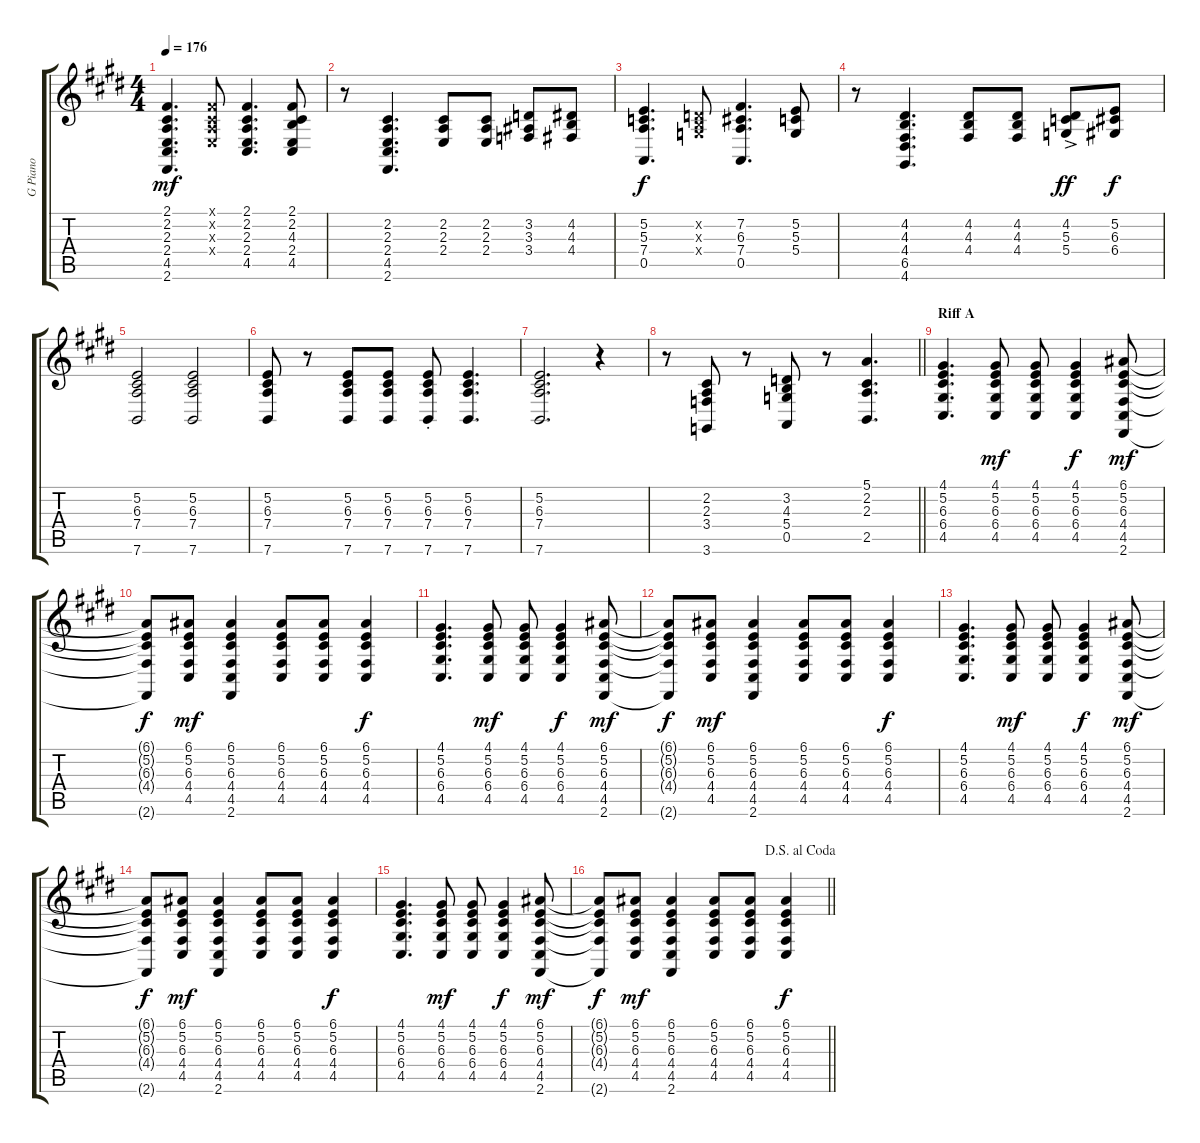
\track ("G Piano" "G Piano") {instrument brightacousticpiano}
\staff {score tabs}
\tuning (E4 B3 G3 D3 A2 E2) {hide}
\ts (4 4)
\tempo 176
\clef g2
\ks e
(2.1 2.2 2.3 2.4 4.5 2.6).4{d dy mf} (2.1{x} 2.2{x} 2.3{x} 2.4{x}).8 (2.1 2.2 2.3 2.4 4.5).4{d} (2.1 2.2 4.3 2.4 4.5).8 |
r.8 (2.2 2.3 2.4 4.5 2.6).4{d} (2.2 2.3 2.4).8 (2.2 2.3 2.4).8 (3.2 3.3 3.4).8 (4.2 4.3 4.4).8 |
(5.2 5.3 7.4 0.5).4{d dy f} (3.2{x} 4.3{x} 5.4{x}).8 (7.2 6.3 7.4 0.5).4{d} (5.2 5.3 5.4).8 |
r.8 (4.2 4.3 4.4 6.5 4.6).4{d} (4.2 4.3 4.4).8 (4.2 4.3 4.4).8 (4.2{ac} 5.3{ac} 5.4{ac}).8{dy ff} (5.2 6.3 6.4).8{dy f} |
(5.2 6.3 7.4 7.6).2 (5.2 6.3 7.4 7.6).2 |
(5.2 6.3 7.4 7.6).8 r.8 (5.2 6.3 7.4 7.6).8 (5.2 6.3 7.4 7.6).8 (5.2{st} 6.3{st} 7.4{st} 7.6{st}).8 (5.2 6.3 7.4 7.6).4{d} |
(5.2 6.3 7.4 7.6).2{d} r.4 |
\barLineRight lightlight
r.8 (2.2 2.3 3.4 3.6).8 r.8 (3.2 4.3 5.4 0.5).8 r.8 (5.1 2.2 2.3 2.5).4{d} |
\section ("" "Riff A")
(4.1 5.2 6.3 6.4 4.5).4{d} (4.1 5.2 6.3 6.4 4.5).8{dy mf} (4.1 5.2 6.3 6.4 4.5).8 (4.1 5.2 6.3 6.4 4.5).4{dy f} (6.1 5.2 6.3 4.4 4.5 2.6).8{dy mf} |
(6.1{t} 5.2{t} 6.3{t} 4.4{t} 2.6{t}).8{dy f} (6.1 5.2 6.3 4.4 4.5).8{dy mf} (6.1 5.2 6.3 4.4 4.5 2.6).4 (6.1 5.2 6.3 4.4 4.5).8 (6.1 5.2 6.3 4.4 4.5).8 (6.1 5.2 6.3 4.4 4.5).4{dy f} |
(4.1 5.2 6.3 6.4 4.5).4{d} (4.1 5.2 6.3 6.4 4.5).8{dy mf} (4.1 5.2 6.3 6.4 4.5).8 (4.1 5.2 6.3 6.4 4.5).4{dy f} (6.1 5.2 6.3 4.4 4.5 2.6).8{dy mf} |
(6.1{t} 5.2{t} 6.3{t} 4.4{t} 2.6{t}).8{dy f} (6.1 5.2 6.3 4.4 4.5).8{dy mf} (6.1 5.2 6.3 4.4 4.5 2.6).4 (6.1 5.2 6.3 4.4 4.5).8 (6.1 5.2 6.3 4.4 4.5).8 (6.1 5.2 6.3 4.4 4.5).4{dy f} |
(4.1 5.2 6.3 6.4 4.5).4{d} (4.1 5.2 6.3 6.4 4.5).8{dy mf} (4.1 5.2 6.3 6.4 4.5).8 (4.1 5.2 6.3 6.4 4.5).4{dy f} (6.1 5.2 6.3 4.4 4.5 2.6).8{dy mf} |
(6.1{t} 5.2{t} 6.3{t} 4.4{t} 2.6{t}).8{dy f} (6.1 5.2 6.3 4.4 4.5).8{dy mf} (6.1 5.2 6.3 4.4 4.5 2.6).4 (6.1 5.2 6.3 4.4 4.5).8 (6.1 5.2 6.3 4.4 4.5).8 (6.1 5.2 6.3 4.4 4.5).4{dy f} |
(4.1 5.2 6.3 6.4 4.5).4{d} (4.1 5.2 6.3 6.4 4.5).8{dy mf} (4.1 5.2 6.3 6.4 4.5).8 (4.1 5.2 6.3 6.4 4.5).4{dy f} (6.1 5.2 6.3 4.4 4.5 2.6).8{dy mf} |
\jump dalsegnoalcoda
\barLineRight lightlight
(6.1{t} 5.2{t} 6.3{t} 4.4{t} 2.6{t}).8{dy f} (6.1 5.2 6.3 4.4 4.5).8{dy mf} (6.1 5.2 6.3 4.4 4.5 2.6).4 (6.1 5.2 6.3 4.4 4.5).8 (6.1 5.2 6.3 4.4 4.5).8 (6.1 5.2 6.3 4.4 4.5).4{dy f}
